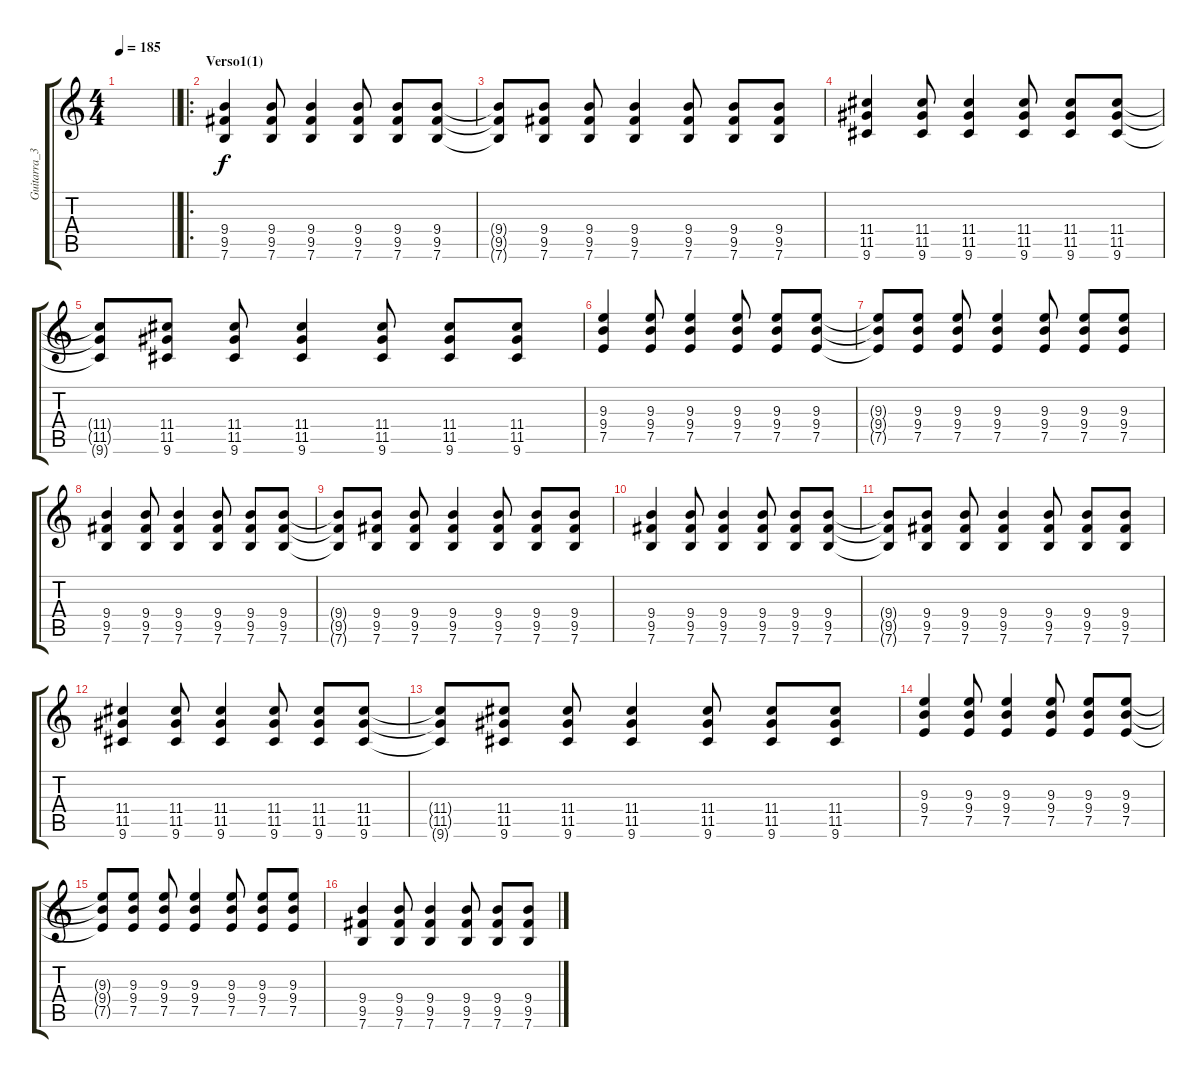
\track ("Guitarra_3" "Guitarra_3") {instrument overdrivenguitar}
\staff {score tabs}
\tuning (E4 B3 G3 D3 A2 E2) {hide}
\ts (4 4)
\tempo 185
\clef g2
\barLineRight lightlight
\ks c
|
\ro
\section ("" "Verso1(1)")
(9.4 9.5 7.6).4 (9.4 9.5 7.6).8 (9.4 9.5 7.6).4 (9.4 9.5 7.6).8 (9.4 9.5 7.6).8 (9.4 9.5 7.6).8 |
(9.4{t} 9.5{t} 7.6{t}).8 (9.4 9.5 7.6).8 (9.4 9.5 7.6).8 (9.4 9.5 7.6).4 (9.4 9.5 7.6).8 (9.4 9.5 7.6).8 (9.4 9.5 7.6).8 |
(11.4 11.5 9.6).4 (11.4 11.5 9.6).8 (11.4 11.5 9.6).4 (11.4 11.5 9.6).8 (11.4 11.5 9.6).8 (11.4 11.5 9.6).8 |
(11.4{t} 11.5{t} 9.6{t}).8 (11.4 11.5 9.6).8 (11.4 11.5 9.6).8 (11.4 11.5 9.6).4 (11.4 11.5 9.6).8 (11.4 11.5 9.6).8 (11.4 11.5 9.6).8 |
(9.3 9.4 7.5).4 (9.3 9.4 7.5).8 (9.3 9.4 7.5).4 (9.3 9.4 7.5).8 (9.3 9.4 7.5).8 (9.3 9.4 7.5).8 |
(9.3{t} 9.4{t} 7.5{t}).8 (9.3 9.4 7.5).8 (9.3 9.4 7.5).8 (9.3 9.4 7.5).4 (9.3 9.4 7.5).8 (9.3 9.4 7.5).8 (9.3 9.4 7.5).8 |
(9.4 9.5 7.6).4 (9.4 9.5 7.6).8 (9.4 9.5 7.6).4 (9.4 9.5 7.6).8 (9.4 9.5 7.6).8 (9.4 9.5 7.6).8 |
(9.4{t} 9.5{t} 7.6{t}).8 (9.4 9.5 7.6).8 (9.4 9.5 7.6).8 (9.4 9.5 7.6).4 (9.4 9.5 7.6).8 (9.4 9.5 7.6).8 (9.4 9.5 7.6).8 |
(9.4 9.5 7.6).4 (9.4 9.5 7.6).8 (9.4 9.5 7.6).4 (9.4 9.5 7.6).8 (9.4 9.5 7.6).8 (9.4 9.5 7.6).8 |
(9.4{t} 9.5{t} 7.6{t}).8 (9.4 9.5 7.6).8 (9.4 9.5 7.6).8 (9.4 9.5 7.6).4 (9.4 9.5 7.6).8 (9.4 9.5 7.6).8 (9.4 9.5 7.6).8 |
(11.4 11.5 9.6).4 (11.4 11.5 9.6).8 (11.4 11.5 9.6).4 (11.4 11.5 9.6).8 (11.4 11.5 9.6).8 (11.4 11.5 9.6).8 |
(11.4{t} 11.5{t} 9.6{t}).8 (11.4 11.5 9.6).8 (11.4 11.5 9.6).8 (11.4 11.5 9.6).4 (11.4 11.5 9.6).8 (11.4 11.5 9.6).8 (11.4 11.5 9.6).8 |
(9.3 9.4 7.5).4 (9.3 9.4 7.5).8 (9.3 9.4 7.5).4 (9.3 9.4 7.5).8 (9.3 9.4 7.5).8 (9.3 9.4 7.5).8 |
(9.3{t} 9.4{t} 7.5{t}).8 (9.3 9.4 7.5).8 (9.3 9.4 7.5).8 (9.3 9.4 7.5).4 (9.3 9.4 7.5).8 (9.3 9.4 7.5).8 (9.3 9.4 7.5).8 |
(9.4 9.5 7.6).4 (9.4 9.5 7.6).8 (9.4 9.5 7.6).4 (9.4 9.5 7.6).8 (9.4 9.5 7.6).8 (9.4 9.5 7.6).8
